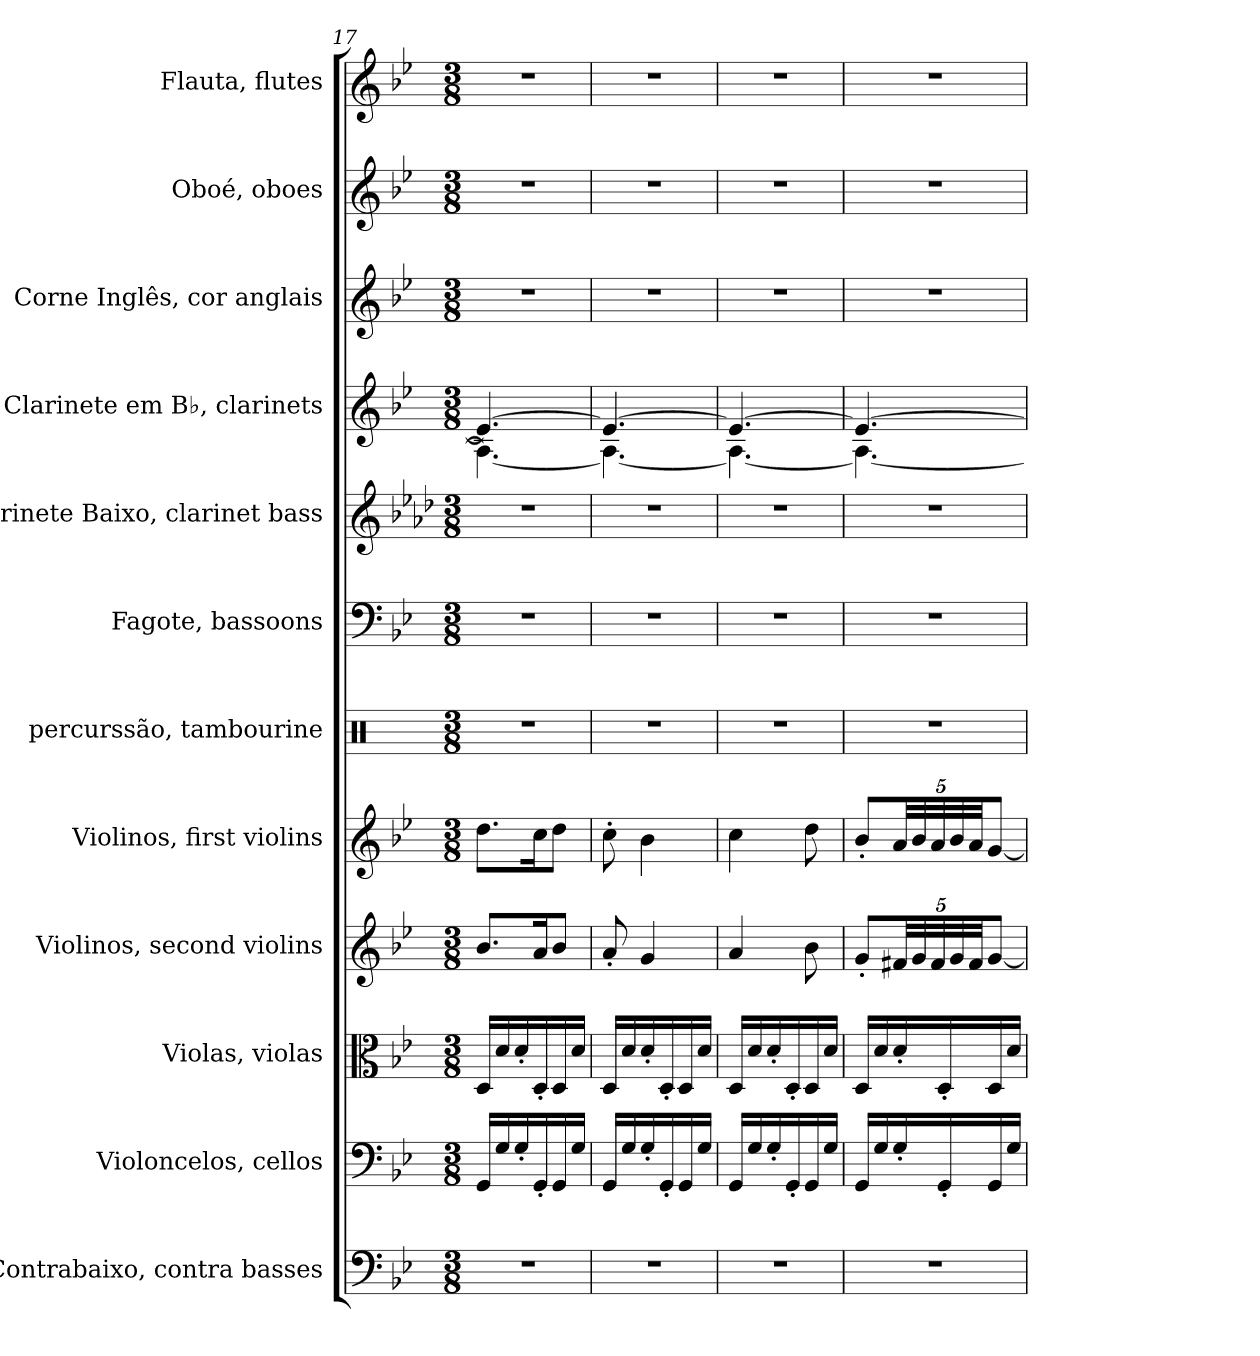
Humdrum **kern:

**kern	**kern	**kern	**kern	**kern	**kern	**kern	**kern	**kern	**kern	**kern	**kern
*part12	*part11	*part10	*part9	*part8	*part7	*part6	*part5	*part4	*part3	*part2	*part1
*staff12	*staff11	*staff10	*staff9	*staff8	*staff7	*staff6	*staff5	*staff4	*staff3	*staff2	*staff1
*I"Contrabaixo, contra basses	*I"Violoncelos, cellos	*I"Violas, violas	*I"Violinos, second violins	*I"Violinos, first violins	*I"percurssão, tambourine	*I"Fagote, bassoons	*I"Clarinete Baixo, clarinet  bass	*I"Clarinete em B♭, clarinets	*I"Corne Inglês, cor anglais	*I"Oboé, oboes	*I"Flauta, flutes
*I'Cb.	*I'Vcs.	*I'Vla.	*I'Vno.	*I'Vno.	*I'Perc.	*I'Fg.	*I'Cl. B.	*I'Cl. B♭	*I'C. I.	*I'Ob.	*I'Fl.
*clefF4	*clefF4	*clefC3	*clefG2	*clefG2	*clefX	*clefF4	*clefG2	*clefG2	*clefG2	*clefG2	*clefG2
*ITrd7c12	*	*	*	*	*	*	*ITrd8c14	*ITrd1c2	*ITrd4c7	*	*
*k[b-e-]	*k[b-e-]	*k[b-e-]	*k[b-e-]	*k[b-e-]	*k[]	*k[b-e-]	*k[b-e-a-d-]	*k[b-e-a-d-]	*k[b-e-a-]	*k[b-e-]	*k[b-e-]
*M3/8	*M3/8	*M3/8	*M3/8	*M3/8	*M3/8	*M3/8	*M3/8	*M3/8	*M3/8	*M3/8	*M3/8
=17	=17	=17	=17	=17	=17	=17	=17	=17	=17	=17	=17
*	*	*	*	*	*	*	*	*^	*	*	*
4.r	16GG/LL	16D/LL	8.b-/L	8.dd\L	4.r	4.r	4.r	4.dn/_	4.G\_	4.r	4.r	4.r
.	16G/	16d/	.	.	.	.	.	.	.	.	.	.
.	16G'/	16d'/	.	.	.	.	.	.	.	.	.	.
.	16GG'/	16D'/	16a/K	16cc\K	.	.	.	.	.	.	.	.
.	16GG/	16D/	8b-/J	8dd\J	.	.	.	.	.	.	.	.
.	16G/JJ	16d/JJ	.	.	.	.	.	.	.	.	.	.
!!LO:PB:g=z
=18	=18	=18	=18	=18	=18	=18	=18	=18	=18	=18	=18	=18
4.r	16GG/LL	16D/LL	8a'/	8cc'\	4.r	4.r	4.r	4.dn/_	4.G\_	4.r	4.r	4.r
.	16G/	16d/	.	.	.	.	.	.	.	.	.	.
.	16G'/	16d'/	4g/	4b-\	.	.	.	.	.	.	.	.
.	16GG'/	16D'/	.	.	.	.	.	.	.	.	.	.
.	16GG/	16D/	.	.	.	.	.	.	.	.	.	.
.	16G/JJ	16d/JJ	.	.	.	.	.	.	.	.	.	.
=19	=19	=19	=19	=19	=19	=19	=19	=19	=19	=19	=19	=19
4.r	16GG/LL	16D/LL	4a/	4cc\	4.r	4.r	4.r	4.dn/_	4.G\_	4.r	4.r	4.r
.	16G/	16d/	.	.	.	.	.	.	.	.	.	.
.	16G'/	16d'/	.	.	.	.	.	.	.	.	.	.
.	16GG'/	16D'/	.	.	.	.	.	.	.	.	.	.
.	16GG/	16D/	8b-\	8dd\	.	.	.	.	.	.	.	.
.	16G/JJ	16d/JJ	.	.	.	.	.	.	.	.	.	.
=20	=20	=20	=20	=20	=20	=20	=20	=20	=20	=20	=20	=20
4.r	16GG/LL	16D/LL	8g'/L	8b-'/L	4.r	4.r	4.r	4.dn/_	4.G\_	4.r	4.r	4.r
.	16G/	16d/	.	.	.	.	.	.	.	.	.	.
*	*	*	*Xbrackettup	*Xbrackettup	*	*	*	*	*	*	*	*
.	16G'/	16d'/	40f#X/LL	40a/LL	.	.	.	.	.	.	.	.
.	.	.	40g/	40b-/	.	.	.	.	.	.	.	.
.	.	.	40f#/	40a/	.	.	.	.	.	.	.	.
.	16GG'/	16D'/	.	.	.	.	.	.	.	.	.	.
.	.	.	40g/	40b-/	.	.	.	.	.	.	.	.
.	.	.	40f#/JJ	40a/JJ	.	.	.	.	.	.	.	.
.	16GG/	16D/	[8g/J	[8g/J	.	.	.	.	.	.	.	.
.	16G/JJ	16d/JJ	.	.	.	.	.	.	.	.	.	.
*	*	*	*	*	*	*	*	*v	*v	*	*	*
=	=	=	=	=	=	=	=	=	=	=	=
*-	*-	*-	*-	*-	*-	*-	*-	*-	*-	*-	*-
